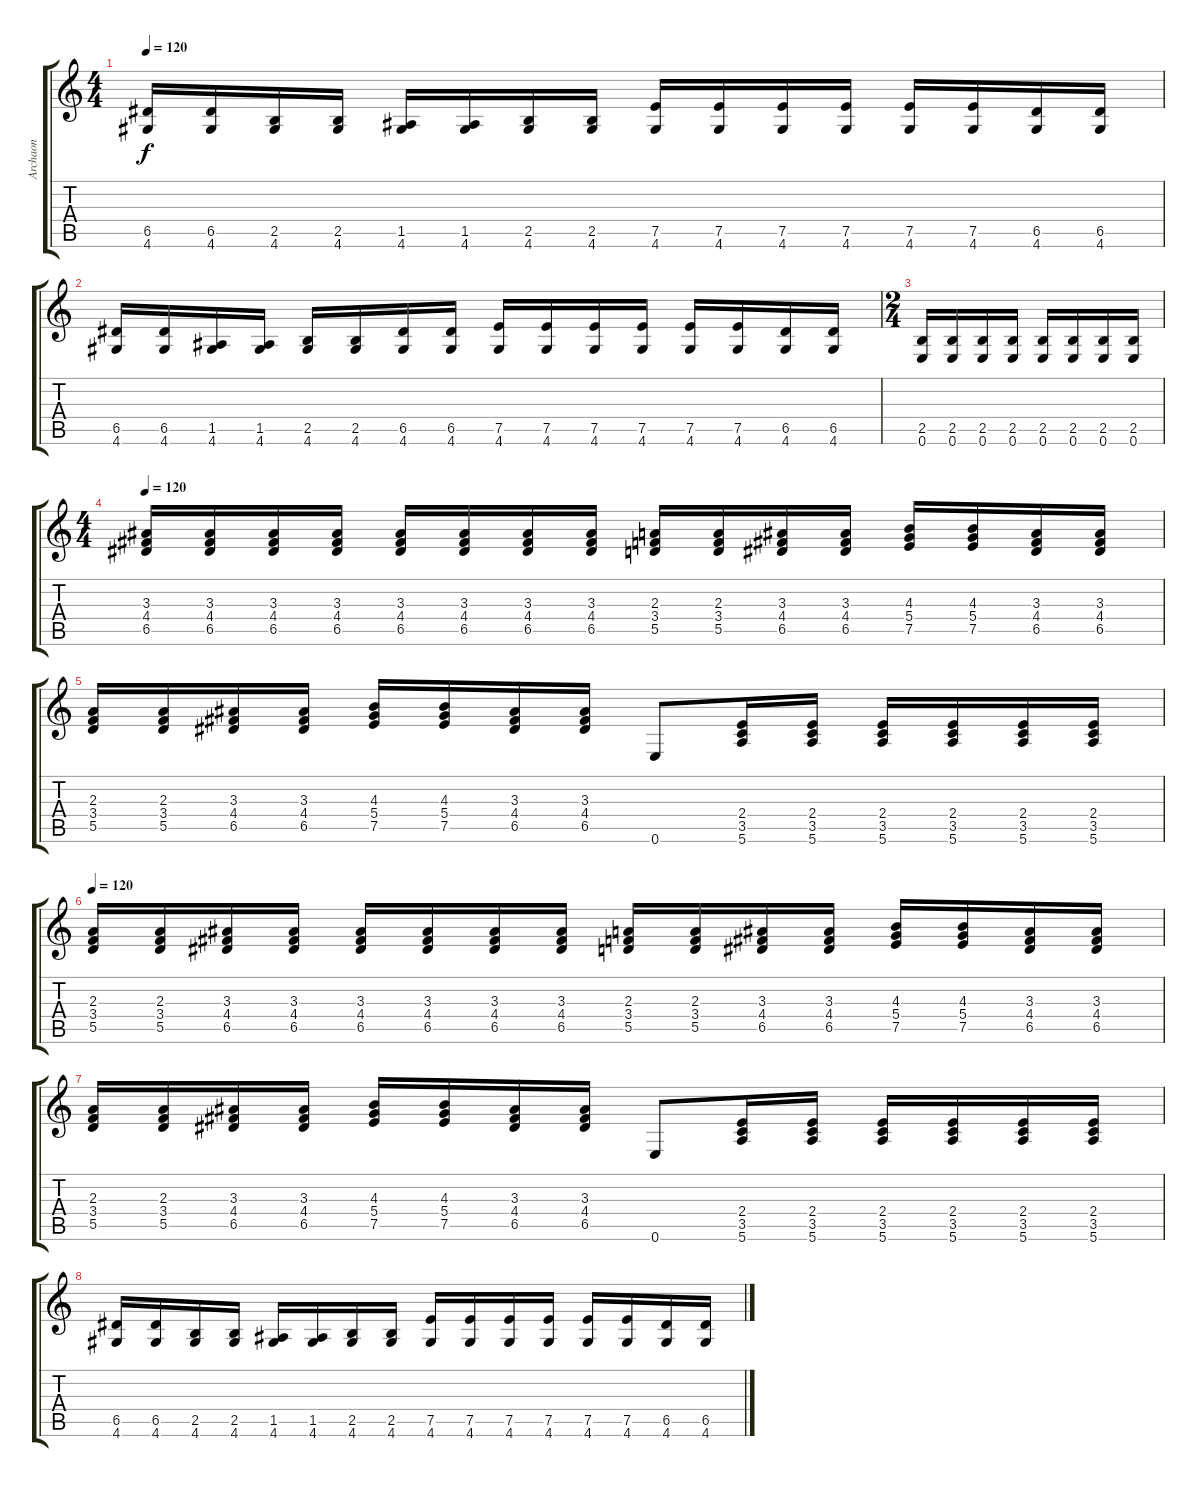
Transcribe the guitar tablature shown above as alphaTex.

\track ("Archaon" "Archaon") {instrument distortionguitar}
\staff {score tabs}
\tuning (E4 B3 G3 D3 A2 E2) {hide}
\ts (4 4)
\tempo 120
\clef g2
\ks c
(6.5 4.6).16{dy f} (6.5 4.6).16 (2.5 4.6).16 (2.5 4.6).16 (1.5 4.6).16 (1.5 4.6).16 (2.5 4.6).16 (2.5 4.6).16 (7.5 4.6).16 (7.5 4.6).16 (7.5 4.6).16 (7.5 4.6).16 (7.5 4.6).16 (7.5 4.6).16 (6.5 4.6).16 (6.5 4.6).16 |
(6.5 4.6).16 (6.5 4.6).16 (1.5 4.6).16 (1.5 4.6).16 (2.5 4.6).16 (2.5 4.6).16 (6.5 4.6).16 (6.5 4.6).16 (7.5 4.6).16 (7.5 4.6).16 (7.5 4.6).16 (7.5 4.6).16 (7.5 4.6).16 (7.5 4.6).16 (6.5 4.6).16 (6.5 4.6).16 |
\ts (2 4)
(2.5 0.6).16 (2.5 0.6).16 (2.5 0.6).16 (2.5 0.6).16 (2.5 0.6).16 (2.5 0.6).16 (2.5 0.6).16 (2.5 0.6).16 |
\ts (4 4)
\tempo 120
(3.3 4.4 6.5).16 (3.3 4.4 6.5).16 (3.3 4.4 6.5).16 (3.3 4.4 6.5).16 (3.3 4.4 6.5).16 (3.3 4.4 6.5).16 (3.3 4.4 6.5).16 (3.3 4.4 6.5).16 (2.3 3.4 5.5).16 (2.3 3.4 5.5).16 (3.3 4.4 6.5).16 (3.3 4.4 6.5).16 (4.3 5.4 7.5).16 (4.3 5.4 7.5).16 (3.3 4.4 6.5).16 (3.3 4.4 6.5).16 |
(2.3 3.4 5.5).16 (2.3 3.4 5.5).16 (3.3 4.4 6.5).16 (3.3 4.4 6.5).16 (4.3 5.4 7.5).16 (4.3 5.4 7.5).16 (3.3 4.4 6.5).16 (3.3 4.4 6.5).16 0.6.8 (2.4 3.5 5.6).16 (2.4 3.5 5.6).16 (2.4 3.5 5.6).16 (2.4 3.5 5.6).16 (2.4 3.5 5.6).16 (2.4 3.5 5.6).16 |
\tempo 120
(2.3 3.4 5.5).16 (2.3 3.4 5.5).16 (3.3 4.4 6.5).16 (3.3 4.4 6.5).16 (3.3 4.4 6.5).16 (3.3 4.4 6.5).16 (3.3 4.4 6.5).16 (3.3 4.4 6.5).16 (2.3 3.4 5.5).16 (2.3 3.4 5.5).16 (3.3 4.4 6.5).16 (3.3 4.4 6.5).16 (4.3 5.4 7.5).16 (4.3 5.4 7.5).16 (3.3 4.4 6.5).16 (3.3 4.4 6.5).16 |
(2.3 3.4 5.5).16 (2.3 3.4 5.5).16 (3.3 4.4 6.5).16 (3.3 4.4 6.5).16 (4.3 5.4 7.5).16 (4.3 5.4 7.5).16 (3.3 4.4 6.5).16 (3.3 4.4 6.5).16 0.6.8 (2.4 3.5 5.6).16 (2.4 3.5 5.6).16 (2.4 3.5 5.6).16 (2.4 3.5 5.6).16 (2.4 3.5 5.6).16 (2.4 3.5 5.6).16 |
(6.5 4.6).16 (6.5 4.6).16 (2.5 4.6).16 (2.5 4.6).16 (1.5 4.6).16 (1.5 4.6).16 (2.5 4.6).16 (2.5 4.6).16 (7.5 4.6).16 (7.5 4.6).16 (7.5 4.6).16 (7.5 4.6).16 (7.5 4.6).16 (7.5 4.6).16 (6.5 4.6).16 (6.5 4.6).16
